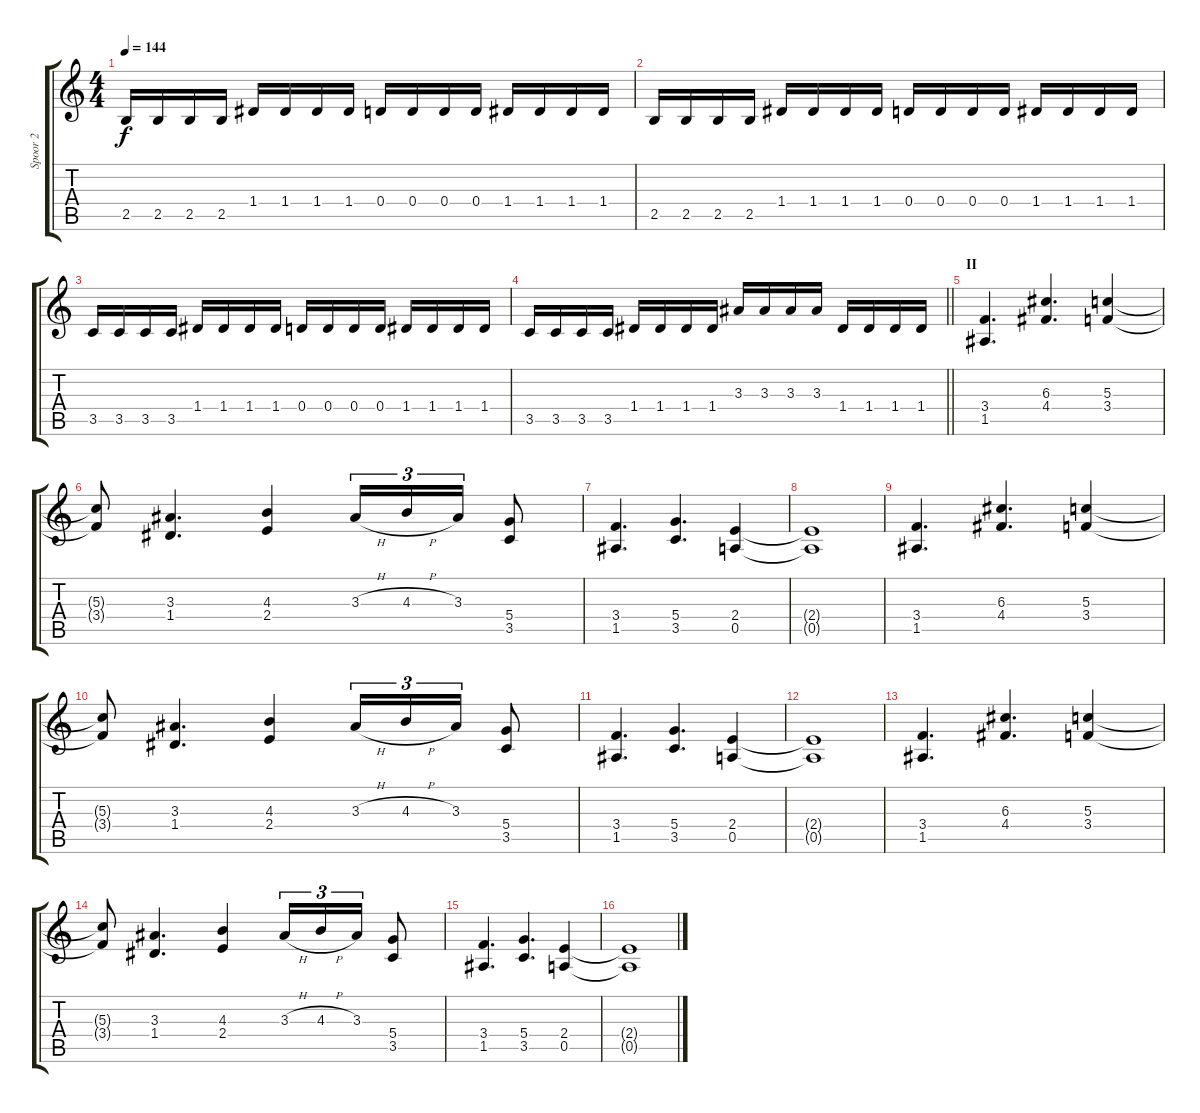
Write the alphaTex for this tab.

\track ("Spoor 2" "Spoor 2") {instrument overdrivenguitar}
\staff {score tabs}
\tuning (E4 B3 G3 D3 A2 E2) {hide}
\ts (4 4)
\tempo 144
\clef g2
\ks c
2.5.16{dy f} 2.5.16 2.5.16 2.5.16 1.4.16 1.4.16 1.4.16 1.4.16 0.4.16 0.4.16 0.4.16 0.4.16 1.4.16 1.4.16 1.4.16 1.4.16 |
2.5.16 2.5.16 2.5.16 2.5.16 1.4.16 1.4.16 1.4.16 1.4.16 0.4.16 0.4.16 0.4.16 0.4.16 1.4.16 1.4.16 1.4.16 1.4.16 |
3.5.16 3.5.16 3.5.16 3.5.16 1.4.16 1.4.16 1.4.16 1.4.16 0.4.16 0.4.16 0.4.16 0.4.16 1.4.16 1.4.16 1.4.16 1.4.16 |
\barLineRight lightlight
3.5.16 3.5.16 3.5.16 3.5.16 1.4.16 1.4.16 1.4.16 1.4.16 3.3.16 3.3.16 3.3.16 3.3.16 1.4.16 1.4.16 1.4.16 1.4.16 |
\section ("" "II")
(3.4 1.5).4{d} (6.3 4.4).4{d} (5.3 3.4).4 |
(5.3{t} 3.4{t}).8 (3.3 1.4).4{d} (4.3 2.4).4 3.3{h}.16{tu (3 2)} 4.3{h}.16{tu (3 2)} 3.3.16{tu (3 2)} (5.4 3.5).8 |
(3.4 1.5).4{d} (5.4 3.5).4{d} (2.4 0.5).4 |
(2.4{t} 0.5{t}).1 |
(3.4 1.5).4{d} (6.3 4.4).4{d} (5.3 3.4).4 |
(5.3{t} 3.4{t}).8 (3.3 1.4).4{d} (4.3 2.4).4 3.3{h}.16{tu (3 2)} 4.3{h}.16{tu (3 2)} 3.3.16{tu (3 2)} (5.4 3.5).8 |
(3.4 1.5).4{d} (5.4 3.5).4{d} (2.4 0.5).4 |
(2.4{t} 0.5{t}).1 |
(3.4 1.5).4{d} (6.3 4.4).4{d} (5.3 3.4).4 |
(5.3{t} 3.4{t}).8 (3.3 1.4).4{d} (4.3 2.4).4 3.3{h}.16{tu (3 2)} 4.3{h}.16{tu (3 2)} 3.3.16{tu (3 2)} (5.4 3.5).8 |
(3.4 1.5).4{d} (5.4 3.5).4{d} (2.4 0.5).4 |
(2.4{t} 0.5{t}).1
